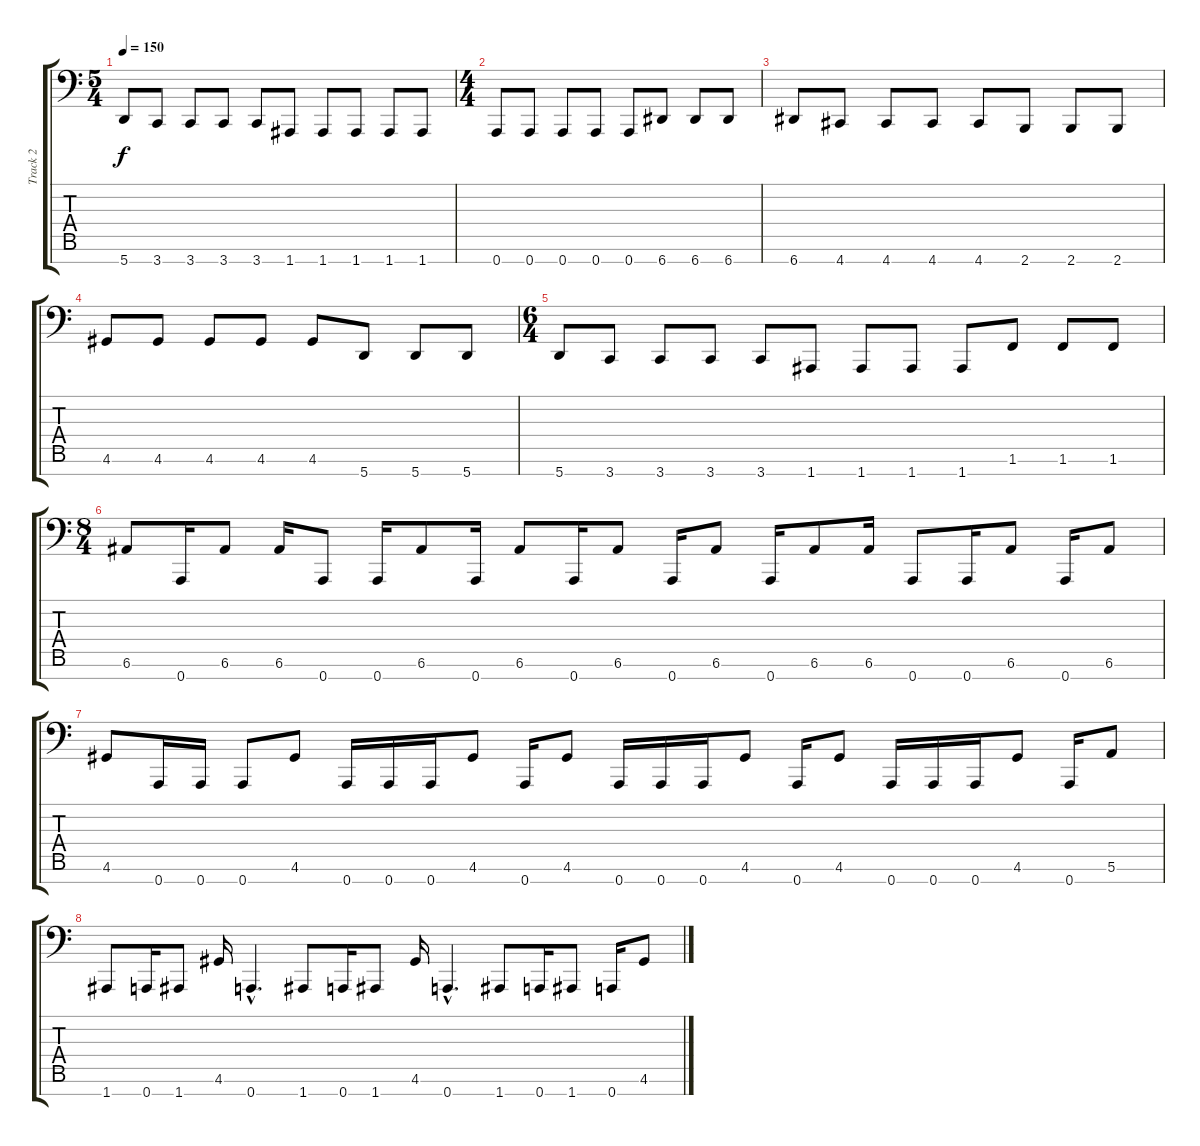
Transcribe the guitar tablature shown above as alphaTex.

\track ("Track 2" "Track 2") {instrument slapbass1}
\staff {score tabs}
\tuning (E3 B2 G2 D2 A1 E1 A0) {hide}
\ts (5 4)
\tempo 150
\clef f4
\ks c
5.7.8{dy f} 3.7.8 3.7.8 3.7.8 3.7.8 1.7.8 1.7.8 1.7.8 1.7.8 1.7.8 |
\ts (4 4)
0.7.8 0.7.8 0.7.8 0.7.8 0.7.8 6.7.8 6.7.8 6.7.8 |
6.7.8 4.7.8 4.7.8 4.7.8 4.7.8 2.7.8 2.7.8 2.7.8 |
4.6.8 4.6.8 4.6.8 4.6.8 4.6.8 5.7.8 5.7.8 5.7.8 |
\ts (6 4)
5.7.8 3.7.8 3.7.8 3.7.8 3.7.8 1.7.8 1.7.8 1.7.8 1.7.8 1.6.8 1.6.8 1.6.8 |
\ts (8 4)
6.6.8 0.7.16 6.6.8 6.6.16 0.7.8 0.7.16 6.6.8 0.7.16 6.6.8 0.7.16 6.6.8 0.7.16 6.6.8 0.7.16 6.6.8 6.6.16 0.7.8 0.7.16 6.6.8 0.7.16 6.6.8 |
4.6.8 0.7.16 0.7.16 0.7.8 4.6.8 0.7.16 0.7.16 0.7.16 4.6.8 0.7.16 4.6.8 0.7.16 0.7.16 0.7.16 4.6.8 0.7.16 4.6.8 0.7.16 0.7.16 0.7.16 4.6.8 0.7.16 5.6.8 |
1.7.8 0.7.16 1.7.8 4.6.16 0.7{hac}.4{d} 1.7.8 0.7.16 1.7.8 4.6.16 0.7{hac}.4{d} 1.7.8 0.7.16 1.7.8 0.7.16 4.6.8
